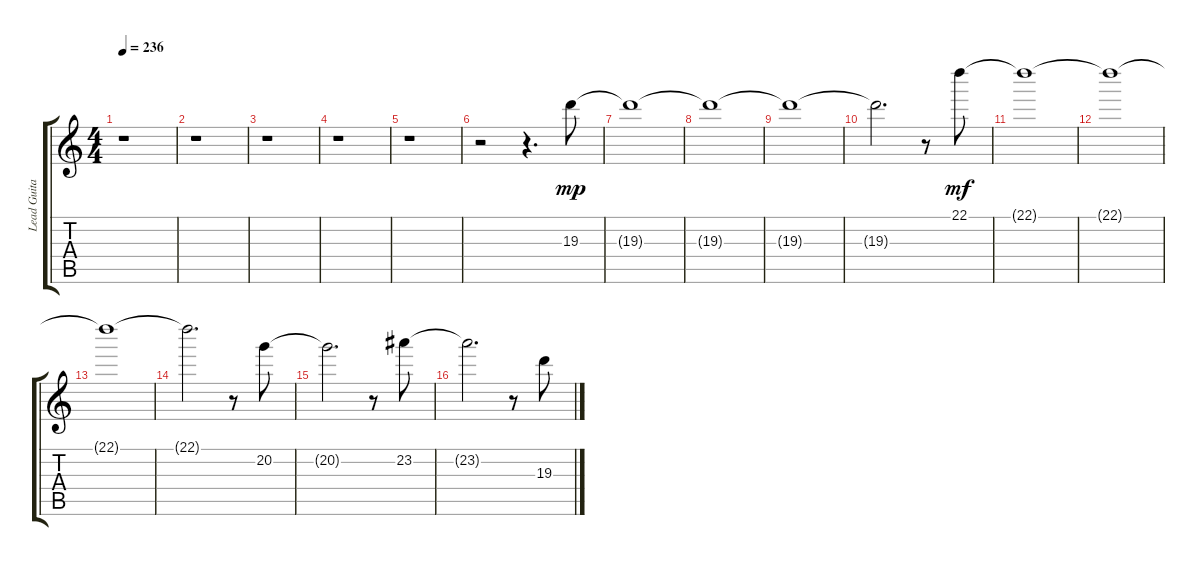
\track ("Lead Guitar" "Lead Guita") {instrument distortionguitar}
\staff {score tabs}
\tuning (E4 B3 G3 D3 A2 E2) {hide}
\ts (4 4)
\tempo 236
\clef g2
\ks c
r.1{dy mf} |
r.1 |
r.1 |
r.1 |
r.1 |
r.2 r.4{d} 19.3.8{dy mp} |
19.3{t}.1 |
19.3{t}.1 |
19.3{t}.1 |
19.3{t}.2{d} r.8 22.1.8{dy mf} |
22.1{t}.1 |
22.1{t}.1 |
22.1{t}.1 |
22.1{t}.2{d} r.8 20.2.8 |
20.2{t}.2{d} r.8 23.2.8 |
23.2{t}.2{d} r.8 19.3.8
